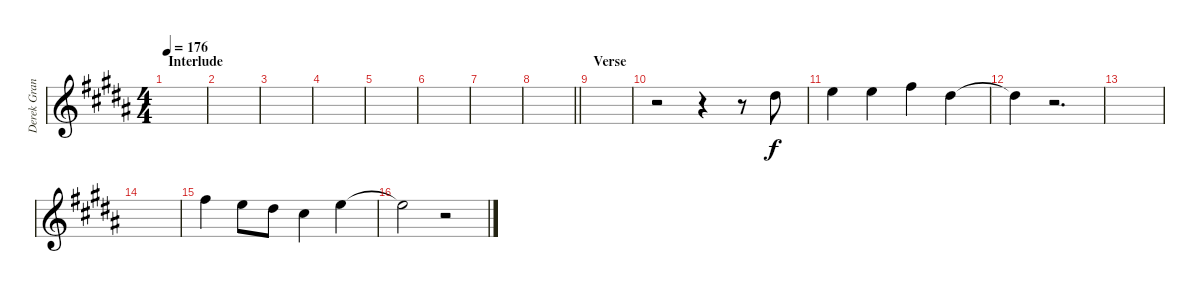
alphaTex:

\track ("Derek Grant - Vocals" "Derek Gran") {instrument distortionguitar}
\staff {score}
\tuning (E4 B3 G3 D3 A2 E2) {hide}
\ts (4 4)
\section ("" "Interlude")
\tempo 176
\clef g2
\ks b
|
|
|
|
|
|
|
\barLineRight lightlight
|
\section ("" "Verse")
|
r.2 r.4 r.8 4.2.8 |
0.1.4 0.1.4 2.1.4 4.2.4 |
4.2{t}.4 r.2{d} |
|
|
7.2.4 0.1.8 8.3.8 2.2.4 0.1.4 |
0.1{t}.2 r.2
